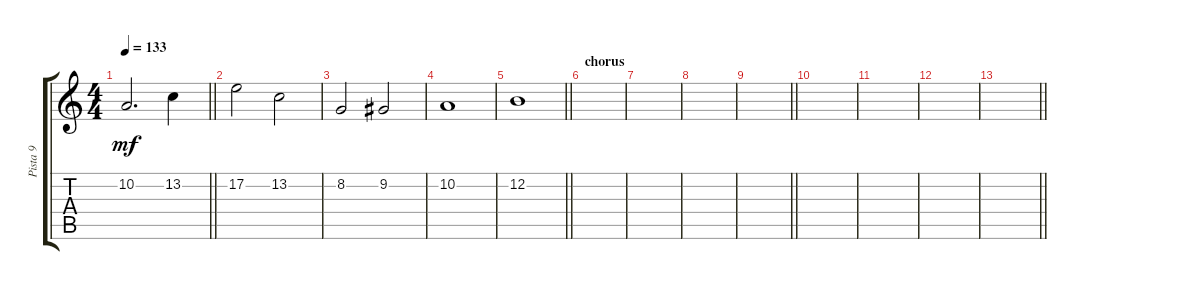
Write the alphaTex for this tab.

\track ("Pista 9" "Pista 9") {instrument pad7halo}
\staff {score tabs}
\tuning (E4 B3 G3 D3 A2 E2) {hide}
\ts (4 4)
\tempo 133
\clef g2
\barLineRight lightlight
\ks c
10.2.2{d dy mf} 13.2.4 |
17.2.2 13.2.2 |
8.2.2 9.2.2 |
10.2.1 |
\barLineRight lightlight
12.2.1 |
\section ("" "chorus")
|
|
|
\barLineRight lightlight
|
|
|
|
\barLineRight lightlight
